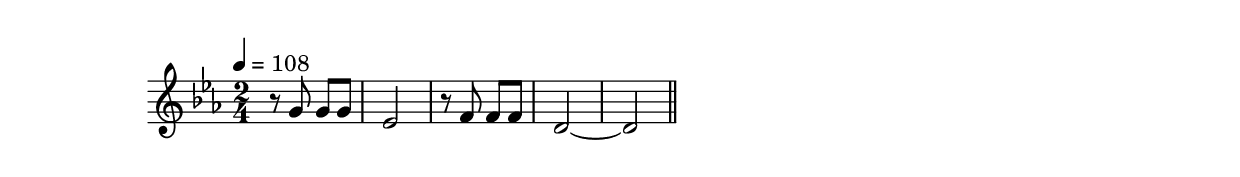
\version "2.10.33"

\include "../config/lib.ly"

\score {
  \new Staff {
    \tempo 4=108
    \time 2/4
    \key c \minor
    \relative c'' {
      r8 g g g
      ees2
      r8 f f f
      d2~
      d
      \bar "||"
    }
  }
  \layout { }
  \midi { }
}
